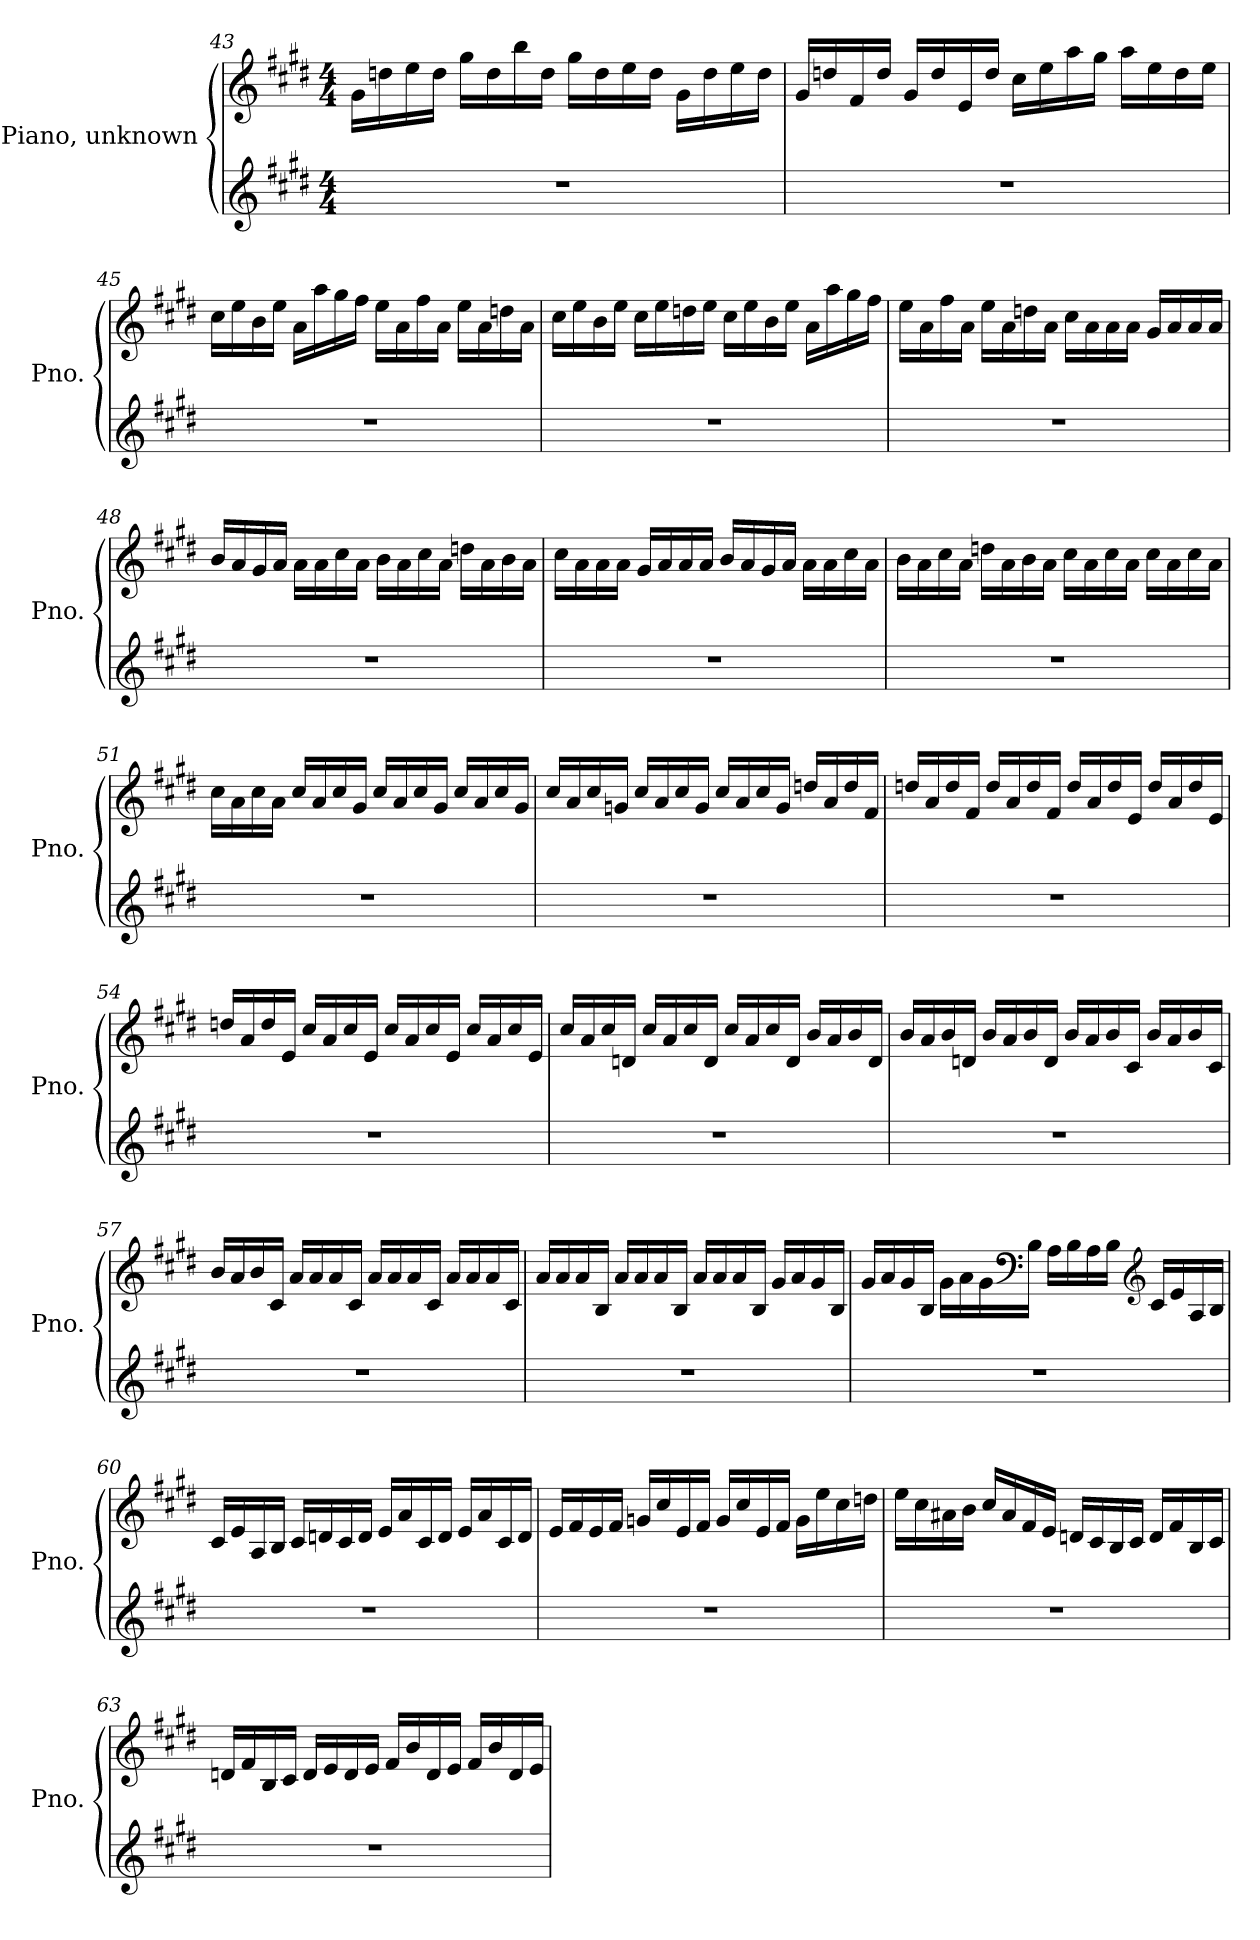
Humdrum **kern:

**kern	**kern
*part1	*part1
*staff2	*staff1
*I"Piano, unknown	*
*I'Pno.	*
!!LO:LB:g=z
*clefG2	*clefG2
*k[f#c#g#d#]	*k[f#c#g#d#]
*M4/4	*M4/4
=43	=43
1r	16g#\LL
.	16ddn\
.	16ee\
.	16dd\JJ
.	16gg#\LL
.	16dd\
.	16bb\
.	16dd\JJ
.	16gg#\LL
.	16dd\
.	16ee\
.	16dd\JJ
.	16g#\LL
.	16dd\
.	16ee\
.	16dd\JJ
=44	=44
1r	16g#/LL
.	16ddn/
.	16f#/
.	16dd/JJ
.	16g#/LL
.	16dd/
.	16e/
.	16dd/JJ
.	16cc#\LL
.	16ee\
.	16aa\
.	16gg#\JJ
.	16aa\LL
.	16ee\
.	16dd\
.	16ee\JJ
!!LO:LB:g=z
=45	=45
1r	16cc#\LL
.	16ee\
.	16b\
.	16ee\JJ
.	16a\LL
.	16aa\
.	16gg#\
.	16ff#\JJ
.	16ee\LL
.	16a\
.	16ff#\
.	16a\JJ
.	16ee\LL
.	16a\
.	16ddn\
.	16a\JJ
=46	=46
1r	16cc#\LL
.	16ee\
.	16b\
.	16ee\JJ
.	16cc#\LL
.	16ee\
.	16ddn\
.	16ee\JJ
.	16cc#\LL
.	16ee\
.	16b\
.	16ee\JJ
.	16a\LL
.	16aa\
.	16gg#\
.	16ff#\JJ
!!LO:LB:g=z
=47	=47
1r	16ee\LL
.	16a\
.	16ff#\
.	16a\JJ
.	16ee\LL
.	16a\
.	16ddn\
.	16a\JJ
.	16cc#\LL
.	16a\
.	16a\
.	16a\JJ
.	16g#/LL
.	16a/
.	16a/
.	16a/JJ
=48	=48
1r	16b/LL
.	16a/
.	16g#/
.	16a/JJ
.	16a\LL
.	16a\
.	16cc#\
.	16a\JJ
.	16b\LL
.	16a\
.	16cc#\
.	16a\JJ
.	16ddn\LL
.	16a\
.	16b\
.	16a\JJ
!!LO:LB:g=z
=49	=49
1r	16cc#\LL
.	16a\
.	16a\
.	16a\JJ
.	16g#/LL
.	16a/
.	16a/
.	16a/JJ
.	16b/LL
.	16a/
.	16g#/
.	16a/JJ
.	16a\LL
.	16a\
.	16cc#\
.	16a\JJ
=50	=50
1r	16b\LL
.	16a\
.	16cc#\
.	16a\JJ
.	16ddn\LL
.	16a\
.	16b\
.	16a\JJ
.	16cc#\LL
.	16a\
.	16cc#\
.	16a\JJ
.	16cc#\LL
.	16a\
.	16cc#\
.	16a\JJ
!!LO:PB:g=z
=51	=51
1r	16cc#\LL
.	16a\
.	16cc#\
.	16a\JJ
.	16cc#/LL
.	16a/
.	16cc#/
.	16g#/JJ
.	16cc#/LL
.	16a/
.	16cc#/
.	16g#/JJ
.	16cc#/LL
.	16a/
.	16cc#/
.	16g#/JJ
=52	=52
1r	16cc#/LL
.	16a/
.	16cc#/
.	16gn/JJ
.	16cc#/LL
.	16a/
.	16cc#/
.	16g/JJ
.	16cc#/LL
.	16a/
.	16cc#/
.	16g/JJ
.	16ddn/LL
.	16a/
.	16dd/
.	16f#/JJ
!!LO:LB:g=z
=53	=53
1r	16ddn/LL
.	16a/
.	16dd/
.	16f#/JJ
.	16dd/LL
.	16a/
.	16dd/
.	16f#/JJ
.	16dd/LL
.	16a/
.	16dd/
.	16e/JJ
.	16dd/LL
.	16a/
.	16dd/
.	16e/JJ
=54	=54
1r	16ddn/LL
.	16a/
.	16dd/
.	16e/JJ
.	16cc#/LL
.	16a/
.	16cc#/
.	16e/JJ
.	16cc#/LL
.	16a/
.	16cc#/
.	16e/JJ
.	16cc#/LL
.	16a/
.	16cc#/
.	16e/JJ
!!LO:LB:g=z
=55	=55
1r	16cc#/LL
.	16a/
.	16cc#/
.	16dn/JJ
.	16cc#/LL
.	16a/
.	16cc#/
.	16d/JJ
.	16cc#/LL
.	16a/
.	16cc#/
.	16d/JJ
.	16b/LL
.	16a/
.	16b/
.	16d/JJ
=56	=56
1r	16b/LL
.	16a/
.	16b/
.	16dn/JJ
.	16b/LL
.	16a/
.	16b/
.	16d/JJ
.	16b/LL
.	16a/
.	16b/
.	16c#/JJ
.	16b/LL
.	16a/
.	16b/
.	16c#/JJ
!!LO:LB:g=z
=57	=57
1r	16b/LL
.	16a/
.	16b/
.	16c#/JJ
.	16a/LL
.	16a/
.	16a/
.	16c#/JJ
.	16a/LL
.	16a/
.	16a/
.	16c#/JJ
.	16a/LL
.	16a/
.	16a/
.	16c#/JJ
=58	=58
1r	16a/LL
.	16a/
.	16a/
.	16B/JJ
.	16a/LL
.	16a/
.	16a/
.	16B/JJ
.	16a/LL
.	16a/
.	16a/
.	16B/JJ
.	16g#/LL
.	16a/
.	16g#/
.	16B/JJ
!!LO:LB:g=z
=59	=59
1r	16g#/LL
.	16a/
.	16g#/
.	16B/JJ
.	16g#\LL
.	16a\
.	16g#\
*	*clefF4
.	16B\JJ
.	16A\LL
.	16B\
.	16A\
.	16B\JJ
*	*clefG2
.	16c#/LL
.	16e/
.	16A/
.	16B/JJ
=60	=60
1r	16c#/LL
.	16e/
.	16A/
.	16B/JJ
.	16c#/LL
.	16dn/
.	16c#/
.	16d/JJ
.	16e/LL
.	16a/
.	16c#/
.	16d/JJ
.	16e/LL
.	16a/
.	16c#/
.	16d/JJ
!!LO:LB:g=z
=61	=61
1r	16e/LL
.	16f#/
.	16e/
.	16f#/JJ
.	16gn/LL
.	16cc#/
.	16e/
.	16f#/JJ
.	16g/LL
.	16cc#/
.	16e/
.	16f#/JJ
.	16g\LL
.	16ee\
.	16cc#\
.	16ddn\JJ
=62	=62
1r	16ee\LL
.	16cc#\
.	16a#X\
.	16b\JJ
.	16cc#/LL
.	16a#/
.	16f#/
.	16e/JJ
.	16dn/LL
.	16c#/
.	16B/
.	16c#/JJ
.	16d/LL
.	16f#/
.	16B/
.	16c#/JJ
!!LO:PB:g=z
=63	=63
1r	16dn/LL
.	16f#/
.	16B/
.	16c#/JJ
.	16d/LL
.	16e/
.	16d/
.	16e/JJ
.	16f#/LL
.	16b/
.	16d/
.	16e/JJ
.	16f#/LL
.	16b/
.	16d/
.	16e/JJ
=	=
*-	*-
